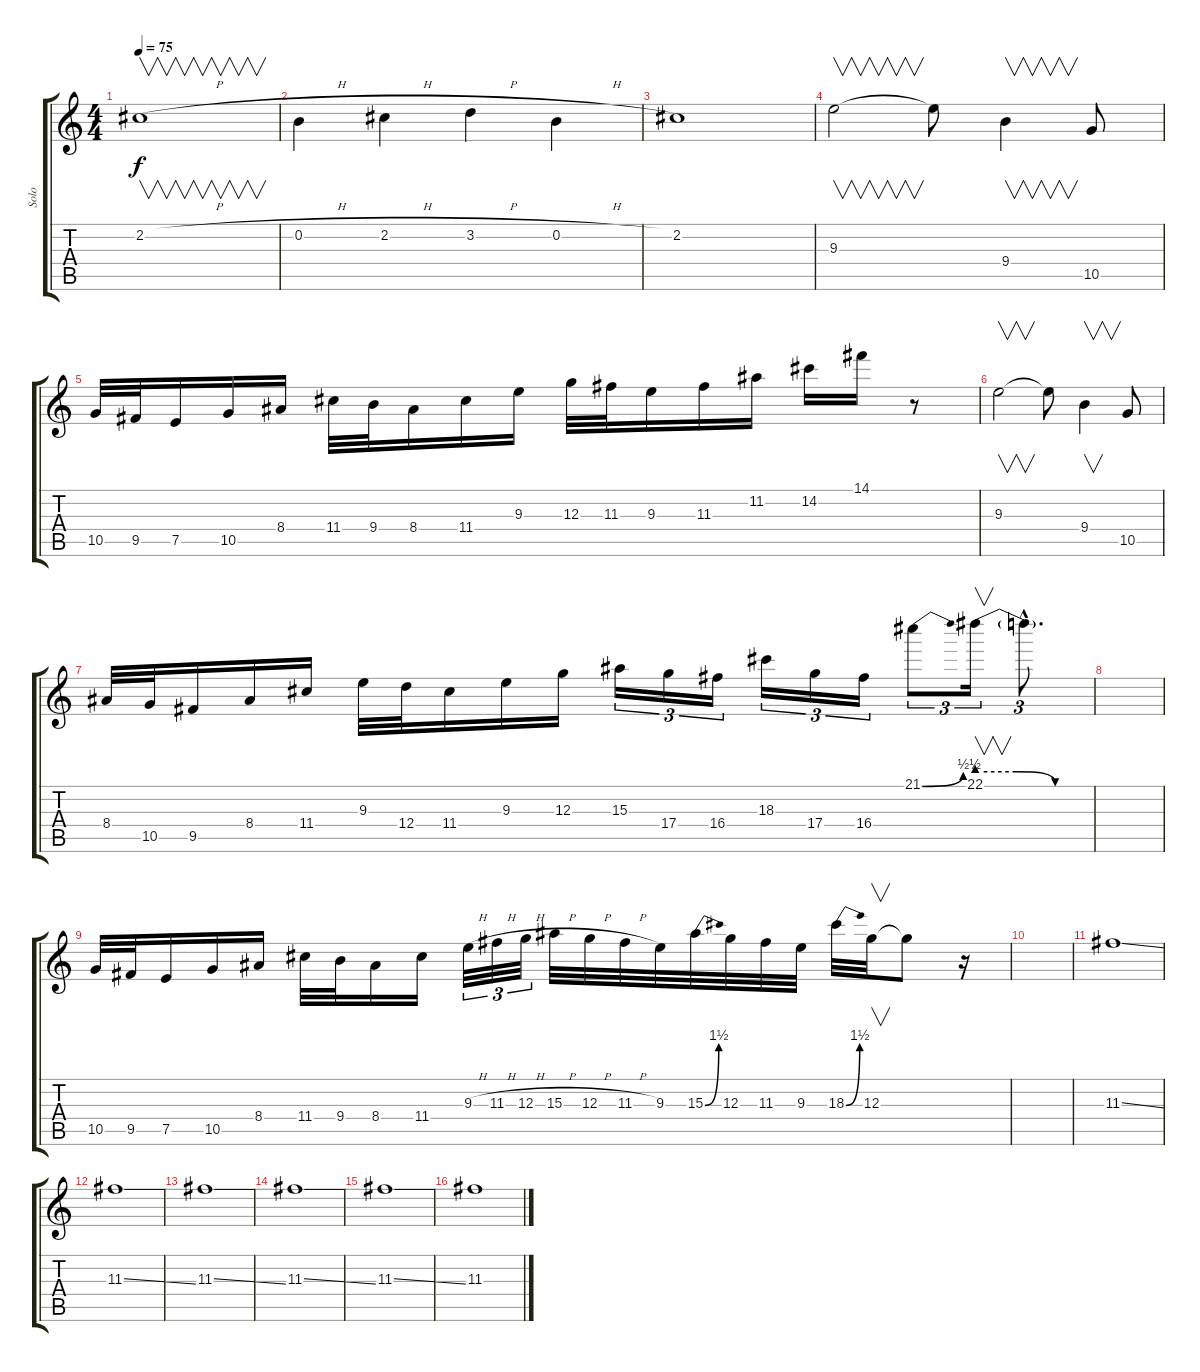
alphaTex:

\track ("Solo" "Solo") {instrument distortionguitar}
\staff {score tabs}
\tuning (E4 B3 G3 D3 A2 E2) {hide}
\ts (4 4)
\tempo 75
\clef g2
\ks c
2.2{h}.1{v dy f} |
0.2{h}.4 2.2{h}.4 3.2{h}.4 0.2{h}.4 |
2.2.1 |
9.3.2{v} 9.3{t}.8 9.4.4{v} 10.5.8 |
10.5.32 9.5.32 7.5.16 10.5.16 8.4.16 11.4.32 9.4.32 8.4.16 11.4.16 9.3.16 12.3.32 11.3.32 9.3.16 11.3.16 11.2.16 14.2.16 14.1.16 r.8 |
9.3.2{v} 9.3{t}.8 9.4.4{v} 10.5.8 |
8.4.32 10.5.32 9.5.16 8.4.16 11.4.16 9.3.32 12.4.32 11.4.16 9.3.16 12.3.16 15.3.16{tu (3 2)} 17.4.16{tu (3 2)} 16.4.16{tu (3 2)} 18.3.16{tu (3 2)} 17.4.16{tu (3 2)} 16.4.16{tu (3 2)} 21.1{be (bend 0 0 60 2)}.8{tu (3 2)} 22.1{be (custom 0 2 20 2 40 0 60 0)}.16{v tu (3 2)} 22.1{hac t}.8{d tu (3 2)} |
|
10.5.32 9.5.32 7.5.16 10.5.16 8.4.16 11.4.32 9.4.32 8.4.16 11.4.16 9.3{h}.32{tu (3 2)} 11.3{h}.32{tu (3 2)} 12.3{h}.32{tu (3 2)} 15.3{h}.32 12.3{h}.32 11.3{h}.32 9.3.32 15.3{be (bend 0 0 60 6)}.32 12.3.32 11.3.32 9.3.32 18.3{be (bend 0 0 60 6)}.32 12.3.32{v} 12.3{t}.8 r.16 |
|
11.3{ss}.1 |
11.3{ss}.1 |
11.3{ss}.1 |
11.3{ss}.1 |
11.3{ss}.1 |
11.3{ss}.1
